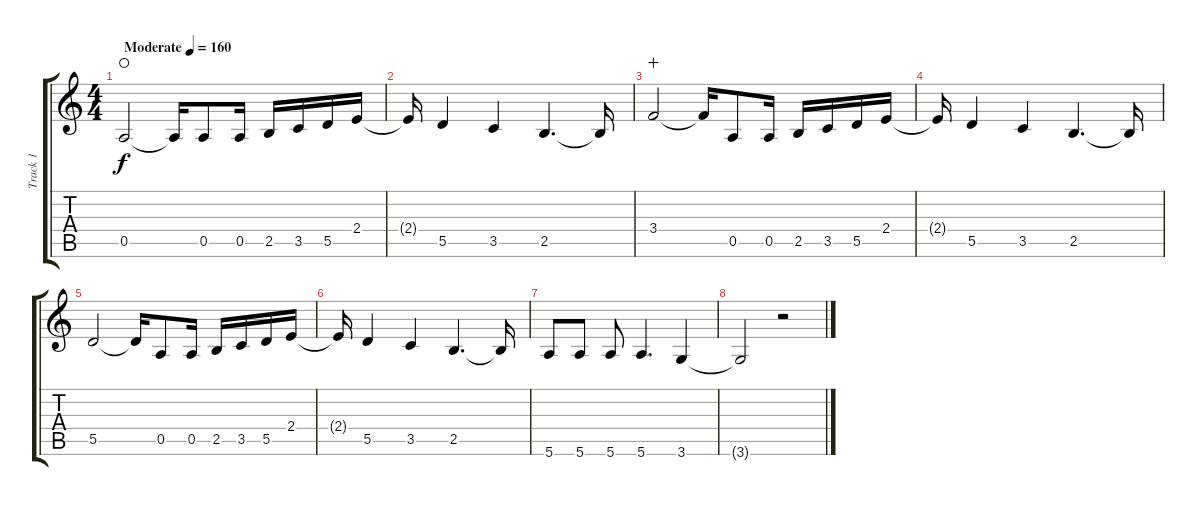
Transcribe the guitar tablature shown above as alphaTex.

\track ("Track 1" "Track 1") {instrument acousticguitarnylon bank 2}
\staff {score tabs}
\tuning (E4 B3 G3 D3 A2 E2) {hide}
\ts (4 4)
\tempo (160 "Moderate")
\clef g2
\ks c
0.5.2{dy f instrument acousticguitarnylon waho} 0.5{t}.16 0.5.8 0.5.16 2.5.16 3.5.16 5.5.16 2.4.16 |
2.4{t}.16 5.5.4 3.5.4 2.5.4{d} 2.5{t}.16 |
3.4.2{wahc} 3.4{t}.16 0.5.8 0.5.16 2.5.16 3.5.16 5.5.16 2.4.16 |
2.4{t}.16 5.5.4 3.5.4 2.5.4{d} 2.5{t}.16 |
5.5.2 5.5{t}.16 0.5.8 0.5.16 2.5.16 3.5.16 5.5.16 2.4.16 |
2.4{t}.16 5.5.4 3.5.4 2.5.4{d} 2.5{t}.16 |
5.6.8 5.6.8 5.6.8 5.6.4{d} 3.6.4 |
3.6{t}.2 r.2
